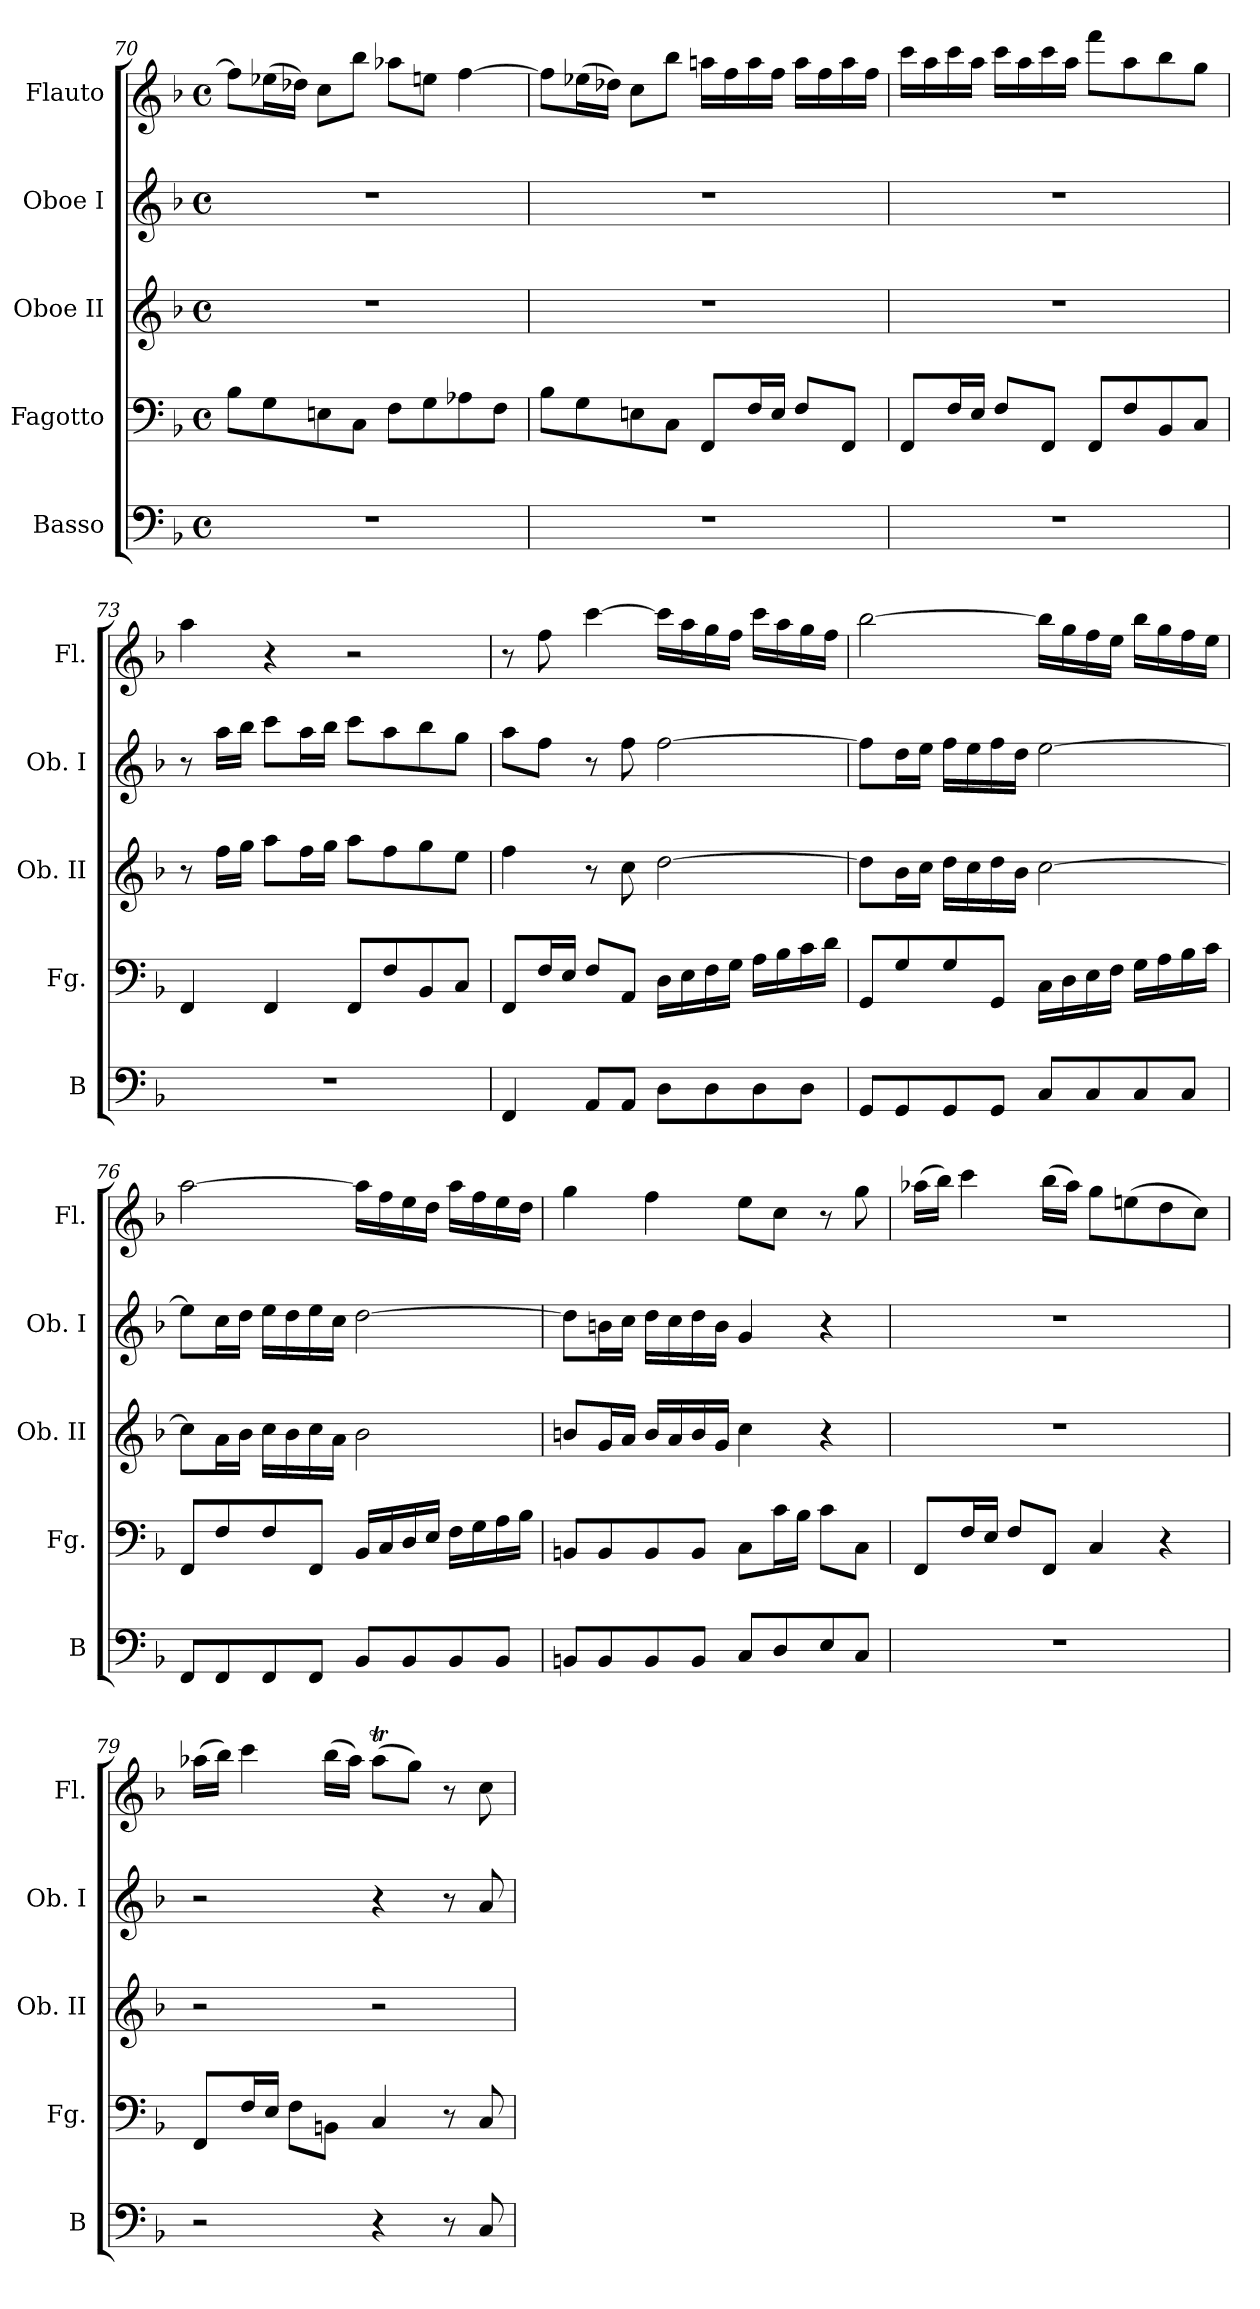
**kern	**kern	**kern	**kern	**kern
*part5	*part4	*part3	*part2	*part1
*staff5	*staff4	*staff3	*staff2	*staff1
*I"Basso	*I"Fagotto	*I"Oboe II	*I"Oboe I	*I"Flauto
*I'B	*I'Fg.	*I'Ob. II	*I'Ob. I	*I'Fl.
*clefF4	*clefF4	*clefG2	*clefG2	*clefG2
*k[b-]	*k[b-]	*k[b-]	*k[b-]	*k[b-]
*F:	*F:	*F:	*F:	*F:
*M4/4	*M4/4	*M4/4	*M4/4	*M4/4
*met(c)	*met(c)	*met(c)	*met(c)	*met(c)
=70	=70	=70	=70	=70
1r	8B-L	1r	1r	8ffL]
.	8G	.	.	(>16ee-XL
.	.	.	.	16dd-XJJ)
.	8En	.	.	8ccL
.	8CJ	.	.	8bb-J
.	8FL	.	.	8aa-XL
.	8G	.	.	8eenJ
.	8A-X	.	.	[4ff
.	8FJ	.	.	.
=71	=71	=71	=71	=71
1r	8B-L	1r	1r	8ffL]
.	8G	.	.	(>16ee-XL
.	.	.	.	16dd-XJJ)
.	8En	.	.	8ccL
.	8CJ	.	.	8bb-J
.	8FFL	.	.	16aanLL
.	.	.	.	16ff
.	16FL	.	.	16aa
.	16EJJ	.	.	16ffJJ
.	8FL	.	.	16aaLL
.	.	.	.	16ff
.	8FFJ	.	.	16aa
.	.	.	.	16ffJJ
!!LO:LB:g=z
=72	=72	=72	=72	=72
1r	8FFL	1r	1r	16cccLL
.	.	.	.	16aa
.	16FL	.	.	16ccc
.	16EJJ	.	.	16aaJJ
.	8FL	.	.	16cccLL
.	.	.	.	16aa
.	8FFJ	.	.	16ccc
.	.	.	.	16aaJJ
.	8FFL	.	.	8fffL
.	8F	.	.	8aa
.	8BB-	.	.	8bb-
.	8CJ	.	.	8ggJ
=73	=73	=73	=73	=73
1r	4FF	8r	8r	4aa
.	.	16ffLL	16aaLL	.
.	.	16ggJJ	16bb-JJ	.
.	4FF	8aaL	8cccL	4r
.	.	16ffL	16aaL	.
.	.	16ggJJ	16bb-JJ	.
.	8FFL	8aaL	8cccL	2r
.	8F	8ff	8aa	.
.	8BB-	8gg	8bb-	.
.	8CJ	8eeJ	8ggJ	.
=74	=74	=74	=74	=74
4FF	8FFL	4ff	8aaL	8r
.	16FL	.	8ffJ	8ff
.	16EJJ	.	.	.
8AAL	8FL	8r	8r	[4ccc
8AAJ	8AAJ	8cc	8ff	.
8DL	16DLL	[2dd	[2ff	16cccLL]
.	16E	.	.	16aa
8D	16F	.	.	16gg
.	16GJJ	.	.	16ffJJ
8D	16ALL	.	.	16cccLL
.	16B-	.	.	16aa
8DJ	16c	.	.	16gg
.	16dJJ	.	.	16ffJJ
=75	=75	=75	=75	=75
8GGL	8GGL	8ddL]	8ffL]	[2bb-
8GG	8G	16b-L	16ddL	.
.	.	16ccJJ	16eeJJ	.
8GG	8G	16ddLL	16ffLL	.
.	.	16cc	16ee	.
8GGJ	8GGJ	16dd	16ff	.
.	.	16b-JJ	16ddJJ	.
8CL	16CLL	[2cc	[2ee	16bb-LL]
.	16D	.	.	16gg
8C	16E	.	.	16ff
.	16FJJ	.	.	16eeJJ
8C	16GLL	.	.	16bb-LL
.	16A	.	.	16gg
8CJ	16B-	.	.	16ff
.	16cJJ	.	.	16eeJJ
!!LO:LB:g=z
=76	=76	=76	=76	=76
8FFL	8FFL	8ccL]	8eeL]	[2aa
8FF	8F	16aL	16ccL	.
.	.	16b-JJ	16ddJJ	.
8FF	8F	16ccLL	16eeLL	.
.	.	16b-	16dd	.
8FFJ	8FFJ	16cc	16ee	.
.	.	16aJJ	16ccJJ	.
8BB-L	16BB-LL	2b-	[2dd	16aaLL]
.	16C	.	.	16ff
8BB-	16D	.	.	16ee
.	16EJJ	.	.	16ddJJ
8BB-	16FLL	.	.	16aaLL
.	16G	.	.	16ff
8BB-J	16A	.	.	16ee
.	16B-JJ	.	.	16ddJJ
=77	=77	=77	=77	=77
8BBnL	8BBnL	8bnL	8ddL]	4gg
8BB	8BB	16gL	16bnL	.
.	.	16aJJ	16ccJJ	.
8BB	8BB	16bLL	16ddLL	4ff
.	.	16a	16cc	.
8BBJ	8BBJ	16b	16dd	.
.	.	16gJJ	16bJJ	.
8C/L	8CL	4cc	4g	8eeL
8D/	16cL	.	.	8ccJ
.	16B-JJ	.	.	.
8E/	8cL	4r	4r	8r
8C/J	8CJ	.	.	8gg
=78	=78	=78	=78	=78
1r	8FFL	1r	1r	(>16aa-XLL
.	.	.	.	16bb-JJ)
.	16FL	.	.	4ccc
.	16EJJ	.	.	.
.	8FL	.	.	.
.	8FFJ	.	.	(>16bb-LL
.	.	.	.	16aa-JJ)
.	4C	.	.	8ggL
.	.	.	.	(>8een
.	4r	.	.	8dd
.	.	.	.	8ccJ)
=79	=79	=79	=79	=79
2r	8FFL	2r	2r	(>16aa-XLL
.	.	.	.	16bb-JJ)
.	16FL	.	.	4ccc
.	16EJJ	.	.	.
.	8FL	.	.	.
.	8BBnJ	.	.	(>16bb-LL
.	.	.	.	16aa-JJ)
4r	4C	2r	4r	(>8aa-TL
.	.	.	.	8ggJ)
8r	8r	.	8r	8r
8C	8C	.	8a	8cc
=	=	=	=	=
*-	*-	*-	*-	*-
